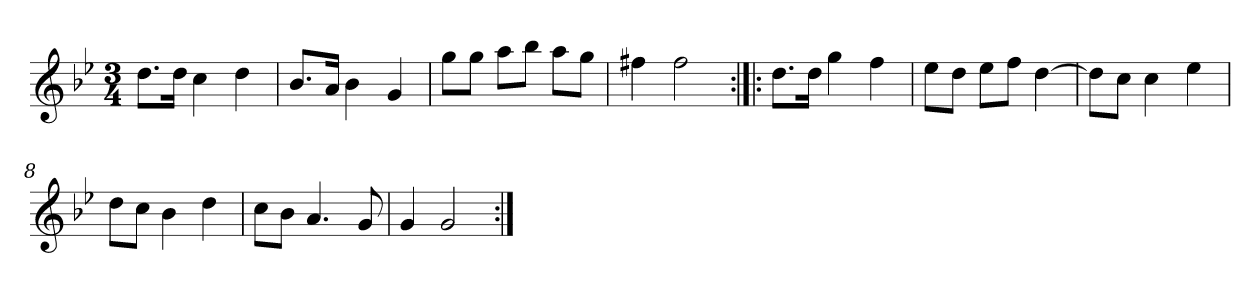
**kern
*part1
*staff1
*clefG2
*k[b-e-]
*g:
*M3/4
=1
8.dd\L
16dd\Jk
4cc\
4dd\
=2
8.b-/L
16a/Jk
4b-\
4g/
=3
8gg\L
8gg\J
8aa\L
8bb-\J
8aa\L
8gg\J
=4
4ff#X\
2ff#\
=5:|!|:
8.dd\L
16dd\Jk
4gg\
4ff\
=6
8ee-\L
8dd\J
8ee-\L
8ff\J
[4dd\
=7
8dd\L]
8cc\J
4cc\
4ee-\
=8
8dd\L
8cc\J
4b-\
4dd\
=9
8cc\L
8b-\J
4.a/
8g/
!!LO:LB:g=z
=10
4g/
2g/
=:|!
*-
